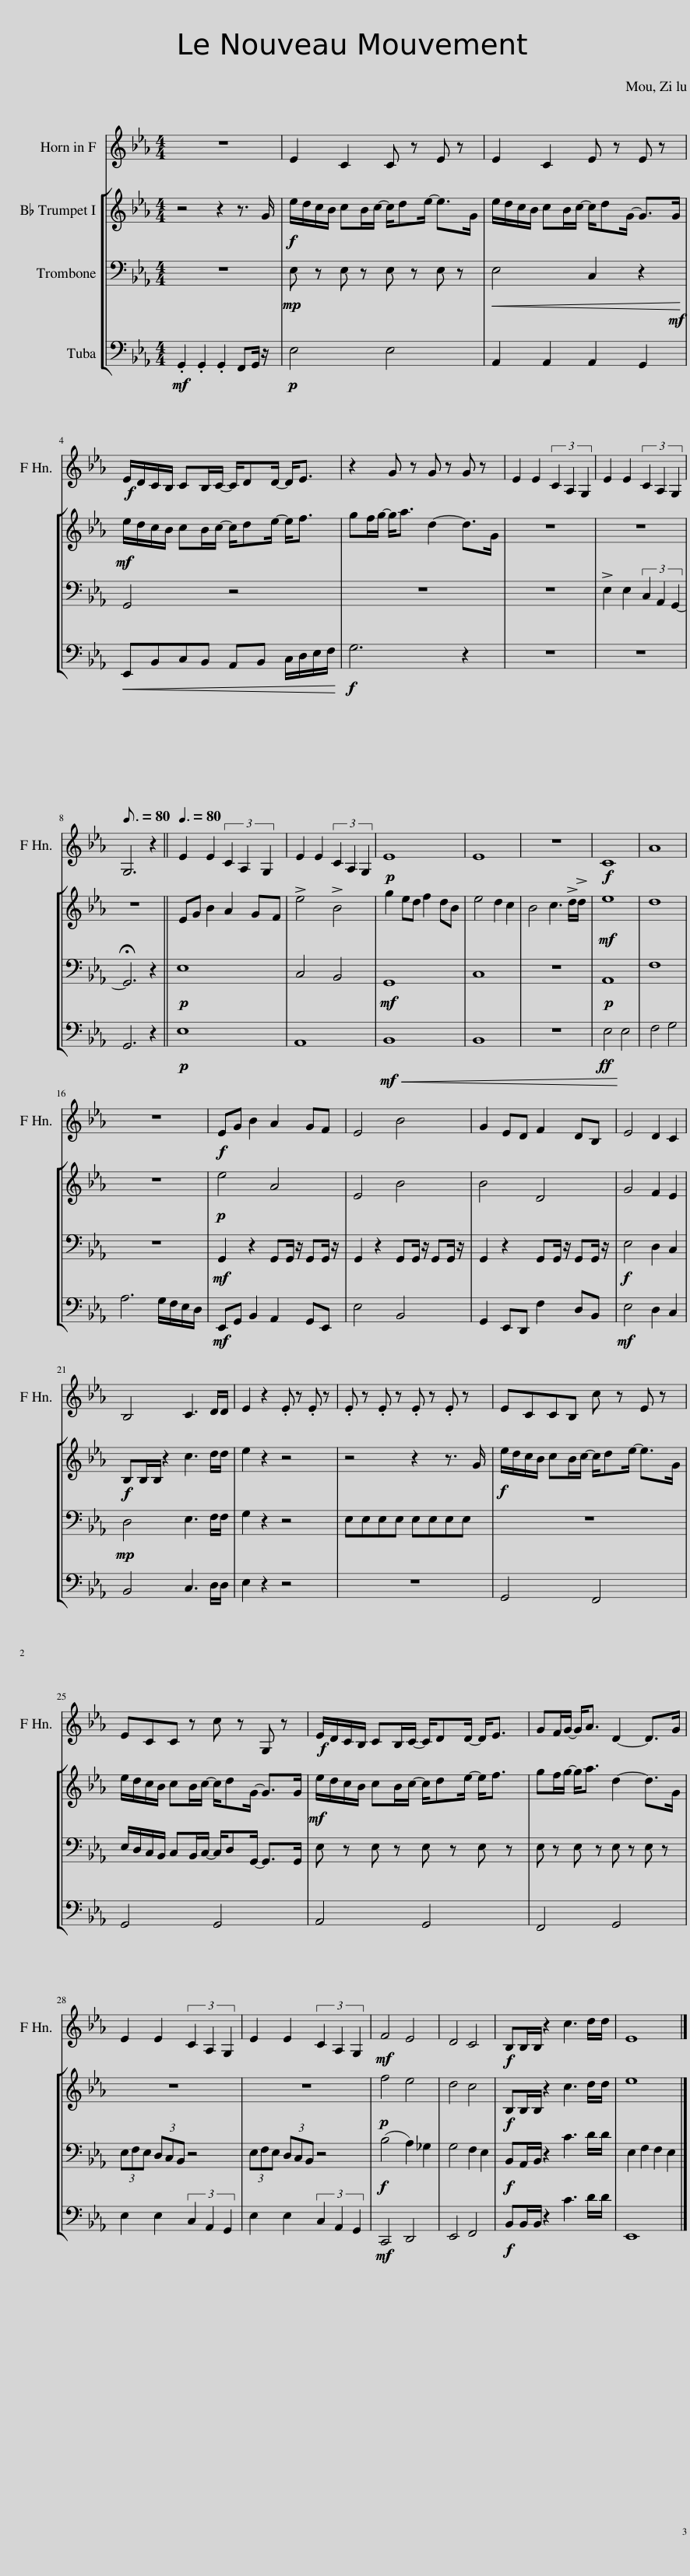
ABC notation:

X:1
%%score 1 [ 2 3 4 ]
L:1/8
M:4/4
I:linebreak $
K:Eb
V:1 treble transpose=-7
V:2 treble transpose=-2
V:3 bass
V:4 bass
V:1
[K:Eb] z8 | B2 G2 G z B z | B2 G2 B z B z |$!f! B/=A/G/F/ GF/G/- G/AA/- A<B | z2 d z d z d z | %5
 B2 B2 (3G2 E2 D2 | B2 B2 (3G2 E2 D2 |[Q:3/16=80] D6 z2 ||$[Q:3/8=80] B2 B2 (3G2 E2 D2 | B2 B2 (3G2 E2 D2 | %10
!p! B8 | B8 | z8 |!f! G8 | e8 | %15
 z8 |$!f! Bd f2 e2 dc | B4 f4 | d2 B=A c2 AF | B4 =A2 G2 | %20
 F4 G3 =A/A/ |$ B2 z2 .B z .B z | .B z .B z .B z .B z | BGGF g z B z | BGG z g z D z |$ %25
!f! B/=A/G/F/ GF/G/- G/AA/- A<B | dc/d/- d<e =A2- A>d | B2 B2 (3G2 E2 D2 | B2 B2 (3G2 E2 D2 |$!mf! c4 B4 | %30
 =A4 G4 |!f! FF/F/ z2 g3 =a/a/ | B8 |] %33
V:2
[K:Eb] z4 z2 z3/2 =A/ |!f! f/=e/d/c/ dc/d/- d/ef/- f>=A | f/=e/d/c/ dc/d/- d/e=A/- A>A |$!mf! f/=e/d/c/ dc/d/- d/ef/- f<g | =ag/a/- a<b =e2- e>=A | %5
 z8 | z8 | z8 ||$ F=A c2 B2 AG | !>!f4 !>!c4 | %10
 =a2 f=e g2 ec | f4 =e2 d2 | c4 d3 !>!=e/!>!e/ |!mf! f8 | =e8 | %15
 z8 |$!p! f4 B4 | F4 c4 | c4 =E4 | =A4 G2 F2 | %20
!f! CC/C/ z2 d3 =e/e/ |$ f2 z2 z4 | z4 z2 z3/2 =A/ |!f! f/=e/d/c/ dc/d/- d/ef/- f>=A | f/=e/d/c/ dc/d/- d/e=A/- A>A |$ %25
!mf! f/=e/d/c/ dc/d/- d/ef/- f<g | =ag/a/- a<b =e2- e>=A | z8 | z8 |$!p! g4 f4 | %30
 =e4 d4 |!f! CC/C/ z2 d3 =e/e/ | f8 |] %33
V:3
 z8 |!mp! E, z E, z E, z E, z |!<(! E,4 C,2 z2!<)! |$ G,,4 z4 | z8 | %5
 z8 | !>!E,2 E,2 (3C,2 A,,2 G,,2- | !fermata!G,,6 z2 ||$!p! E,8 | C,4 B,,4 | %10
!mf! G,,8 | C,8 | z8 |!p! A,,8 | F,8 | %15
 z8 |$!mf! G,,2 z2 G,,G,,/ z/ G,,G,,/ z/ | G,,2 z2 G,,G,,/ z/ G,,G,,/ z/ | G,,2 z2 G,,G,,/ z/ G,,G,,/ z/ |!f! E,4 D,2 C,2 | %20
!mp! D,4 E,3 F,/F,/ |$ G,2 z2 z4 | E,E,E,E, E,E,E,E, | z8 | E,/D,/C,/B,,/ C,B,,/C,/- C,/D,G,,/- G,,>G,, |$ %25
 E, z E, z E, z E, z | E, z E, z E, z E, z | (3E,F,E, (3D,C,B,, z4 | (3E,F,E, (3D,C,B,, z4 |$!f! (B,4 A,2) _G,2 | %30
 G,4 F,2 E,2 |!f! B,,A,,/B,,/ z2 C3 D/D/ | E,2 G,2 F,2 E,2 |] %33
V:4
!mf! .G,,2 .G,,2 .G,,2 F,,G,,/ z/ |!p! E,4 E,4 | A,,2 A,,2!mf! A,,2 G,,2 |$!<(! E,,B,,C,B,, A,,B,, C,/D,/E,/F,/!<)! |!f! G,6 z2 | %5
 z8 | z8 | G,,6 z2 ||$!p! E,8 | A,,8 | %10
!mf!!<(! B,,8!<)! | B,,8 | z8 |!ff! E,4 E,4 | F,4 G,4 | %15
 A,6 G,/F,/E,/D,/ |$!mf! E,,G,, B,,2 A,,2 G,,E,, | E,4 B,,4 | G,,2 E,,D,, F,2 D,B,, |!mf! E,4 D,2 C,2 | %20
 B,,4 C,3 D,/D,/ |$ E,2 z2 z4 | z8 | G,,4 F,,4 | G,,4 G,,4 |$ %25
 A,,4 G,,4 | F,,4 G,,4 | E,2 E,2 (3C,2 A,,2 G,,2 | E,2 E,2 (3C,2 A,,2 G,,2 |$!mf! C,,4 D,,4 | %30
 E,,4 F,,4 |!f! B,,B,,/B,,/ z2 C3 D/D/ | E,,8 |] %33
